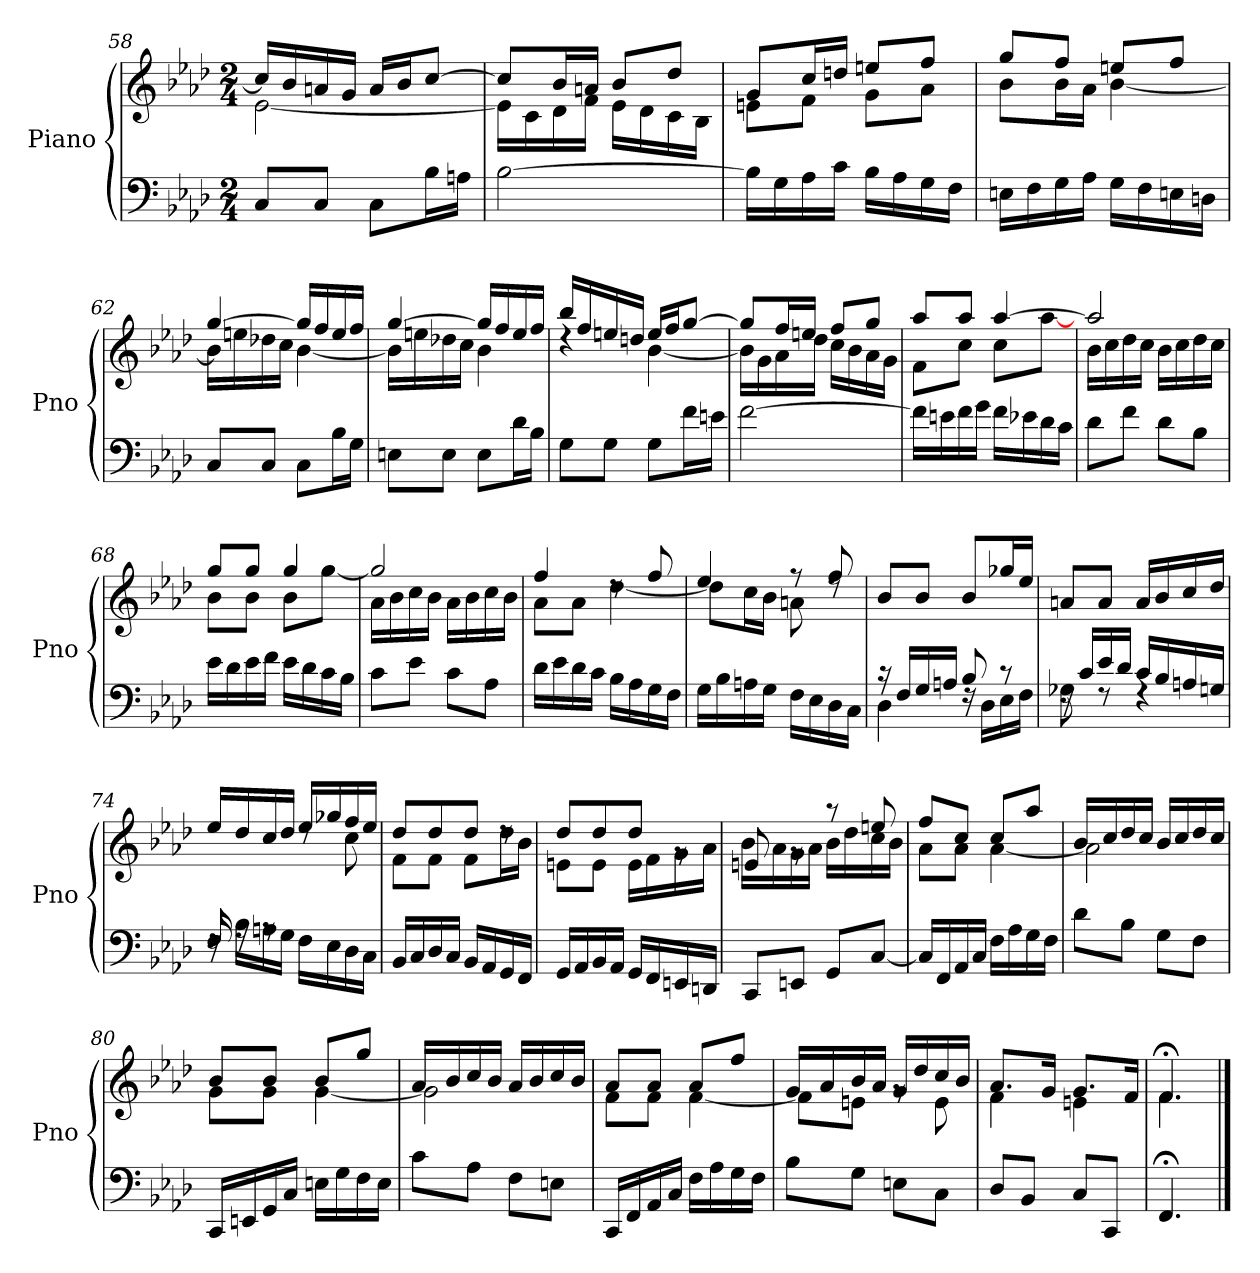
**kern	**kern
*part1	*part1
*staff2	*staff1
*I"Piano	*
*I'Pno	*
*clefF4	*clefG2
*k[b-e-a-d-]	*k[b-e-a-d-]
*M2/4	*M2/4
=58	=58
*	*^
8C/L	16cc/LL]	[2e-\
.	16b-/	.
8C/J	16an/	.
.	16g/JJ	.
8C\L	16a/LL	.
.	16b-/J	.
16B-\L	[8cc/J	.
16An\JJ	.	.
=59	=59	=59
[2B-\	8cc/L]	16e-\LL]
.	.	16c\
.	16b-/L	16d-\
.	16an/JJ	16f\JJ
.	8b-/L	16e-\LL
.	.	16d-\
.	8dd-/J	16c\
.	.	16B-\JJ
=60	=60	=60
16B-\LL]	8g/L	8en\L
16G\	.	.
16A-\	16cc/L	8f\J
16c\JJ	16ddn/JJ	.
16B-\LL	8een/L	8g\L
16A-\	.	.
16G\	8ff/J	8a-\J
16F\JJ	.	.
=61	=61	=61
16En\LL	8gg/L	8b-\L
16F\	.	.
16G\	8ff/J	16b-\L
16A-\JJ	.	16a-\JJ
16G\LL	8een/L	[4b-\
16F\	.	.
16En\	8ff/J	.
16Dn\JJ	.	.
!!LO:LB:g=z	!!
=62	=62	=62
8C/L	[4gg/	16b-\LL]
.	.	16een\
8C/J	.	16dd-X\
.	.	16cc\JJ
8C\L	16gg/LL]	[4b-\
.	16ff/	.
16B-\L	16ee/	.
16G\JJ	16ff/JJ	.
=63	=63	=63
8En\L	[4gg/	16b-\LL]
.	.	16een\
8E\J	.	16dd-X\
.	.	16cc\JJ
8E\L	16gg/LL]	4b-\
.	16ff/	.
16d-\L	16ee/	.
16B-\JJ	16ff/JJ	.
=64	=64	=64
8G\L	16bb-/LL	4rdd
.	16ff/	.
8G\J	16een/	.
.	16ddn/JJ	.
8G\L	16ee/LL	[4b-\
.	16ff/J	.
16f\L	[8gg/J	.
16en\JJ	.	.
=65	=65	=65
[2f\	8gg/L]	16b-\LL]
.	.	16g\
.	16ff/L	16a-\
.	16een/JJ	16dd-\JJ
.	8ff/L	16cc\LL
.	.	16b-\
.	8gg/J	16a-\
.	.	16g\JJ
=66	=66	=66
16f\LL]	8aa-/L	8f\L
16en\	.	.
16f\	8aa-/J	8cc\J
16g\JJ	.	.
16f\LL	[4aa-/	8cc\L
16e-X\	.	.
16d-\	.	[8aa-\J
16c\JJ	.	.
!!LO:LB:g=z	!!
=67	=67	=67
8d-\L	2aa-/]	16b-\LL
.	.	16cc\
8f\J	.	16dd-\
.	.	16cc\JJ
8d-\L	.	16b-\LL
.	.	16cc\
8B-\J	.	16dd-\
.	.	16cc\JJ
=68	=68	=68
16e-\LL	8gg/L	8b-\L
16d-\	.	.
16e-\	8gg/J	8b-\J
16f\JJ	.	.
16e-\LL	4gg/	8b-\L
16d-\	.	.
16c\	.	[8gg\J
16B-\JJ	.	.
=69	=69	=69
8c\L	2gg/]	16a-\LL
.	.	16b-\
8e-\J	.	16cc\
.	.	16b-\JJ
8c\L	.	16a-\LL
.	.	16b-\
8A-\J	.	16cc\
.	.	16b-\JJ
=70	=70	=70
16d-\LL	4ff/	8a-\L
16e-\	.	.
16d-\	.	8a-\J
16c\JJ	.	.
16B-\LL	8rdd	[4dd-\
16A-\	.	.
16G\	8ff/	.
16F\JJ	.	.
=71	=71	=71
16G\LL	4ee-/	8dd-\L]
16B-\	.	.
16An\	.	16cc\L
16G\JJ	.	16b-\JJ
16F\LL	8r	8an\
16E-\	.	.
16D-\	8ff/	8rdd
16C\JJ	.	.
*	*v	*v
!!LO:LB:g=z
=72	=72
*^	*
16r	4D-\	8b-/L
16F/LL	.	.
16G/	.	8b-/J
16An/JJ	.	.
8B-/	16rF	8b-/L
.	16D-\LL	.
8r	16E-\	16gg-X/L
.	16F\JJ	16ee-/JJ
=73	=73	=73
16rF	8G-X\	8an/L
16c/LL	.	.
16e-/	8rF	8a/J
16d-/JJ	.	.
16c/LL	4rF	16a/LL
16B-/	.	16b-/
16An/	.	16cc/
16Gn/JJ	.	16dd-/JJ
=74	=74	=74
*	*	*^
16F/	16rF	16ee-/LL	4ryy
16rA	16B-\LL	16dd-/	.
8rA	16An\	16cc/	.
.	16G\JJ	16dd-/JJ	.
16F\LL	4ryy	16ee-/LL	8rdd
16E-\	.	16gg-X/	.
16D-\	.	16ff/	8cc\
16C\JJ	.	16ee-/JJ	.
*v	*v	*	*
=75	=75	=75
16BB-/LL	8dd-/L	8f\L
16C/	.	.
16D-/	8dd-/	8f\J
16C/JJ	.	.
16BB-/LL	8dd-/J	8f\L
16AA-/	.	.
16GG/	8rdd	16dd-\L
16FF/JJ	.	16b-\JJ
!!LO:LB:g=z	!!
=76	=76	=76
16GG/LL	8dd-/L	8en\L
16AA-/	.	.
16BB-/	8dd-/	8e\J
16AA-/JJ	.	.
16GG/LL	8dd-/J	16e\LL
16FF/	.	16f\
16EEn/	8rg	16g\
16DDn/JJ	.	16a-\JJ
=77	=77	=77
8CC/L	8en/	16b-\LL
.	.	16a-\
8EEn/J	8rg	16g\
.	.	16a-\JJ
8GG/L	8r	16b-\LL
.	.	16dd-\
[8C/J	8een/	16cc\
.	.	16b-\JJ
=78	=78	=78
16C/LL]	8ff/L	8a-\L
16FF/	.	.
16AA-/	8cc/J	8a-\J
16C/JJ	.	.
16F\LL	8cc/L	[4a-\
16A-\	.	.
16G\	8aa-/J	.
16F\JJ	.	.
=79	=79	=79
8d-\L	16b-/LL	2a-\]
.	16cc/	.
8B-\J	16dd-/	.
.	16cc/JJ	.
8G\L	16b-/LL	.
.	16cc/	.
8F\J	16dd-/	.
.	16cc/JJ	.
=80	=80	=80
16CC/LL	8b-/L	8g\L
16EEn/	.	.
16GG/	8b-/J	8g\J
16C/JJ	.	.
16En\LL	8b-/L	[4g\
16G\	.	.
16F\	8gg/J	.
16E\JJ	.	.
!!LO:LB:g=z	!!
=81	=81	=81
8c\L	16a-/LL	2g\]
.	16b-/	.
8A-\J	16cc/	.
.	16b-/JJ	.
8F\L	16a-/LL	.
.	16b-/	.
8En\J	16cc/	.
.	16b-/JJ	.
=82	=82	=82
16CC/LL	8a-/L	8f\L
16FF/	.	.
16AA-/	8a-/J	8f\J
16C/JJ	.	.
16F\LL	8a-/L	[4f\
16A-\	.	.
16G\	8ff/J	.
16F\JJ	.	.
=83	=83	=83
8B-\L	16g/LL	8f\L]
.	16a-/	.
8G\J	16b-/	8en\J
.	16a-/JJ	.
8En\L	16g/LL	8rg
.	16dd-/	.
8C\J	16cc/	8e\
.	16b-/JJ	.
=84	=84	=84
*	*MM90	*
8D-/L	8.a-/L	4f\
8BB-/J	.	.
*	*MM84	*
.	16g/Jk	.
*	*MM76	*
8C/L	8.g/L	4en\
8CC/J	.	.
*	*MM56	*
.	16f/Jk	.
=85	=85	=85
*	*MM28	*
4.FF;/	4.f;</	4.f\
*	*v	*v
==	==
*-	*-
